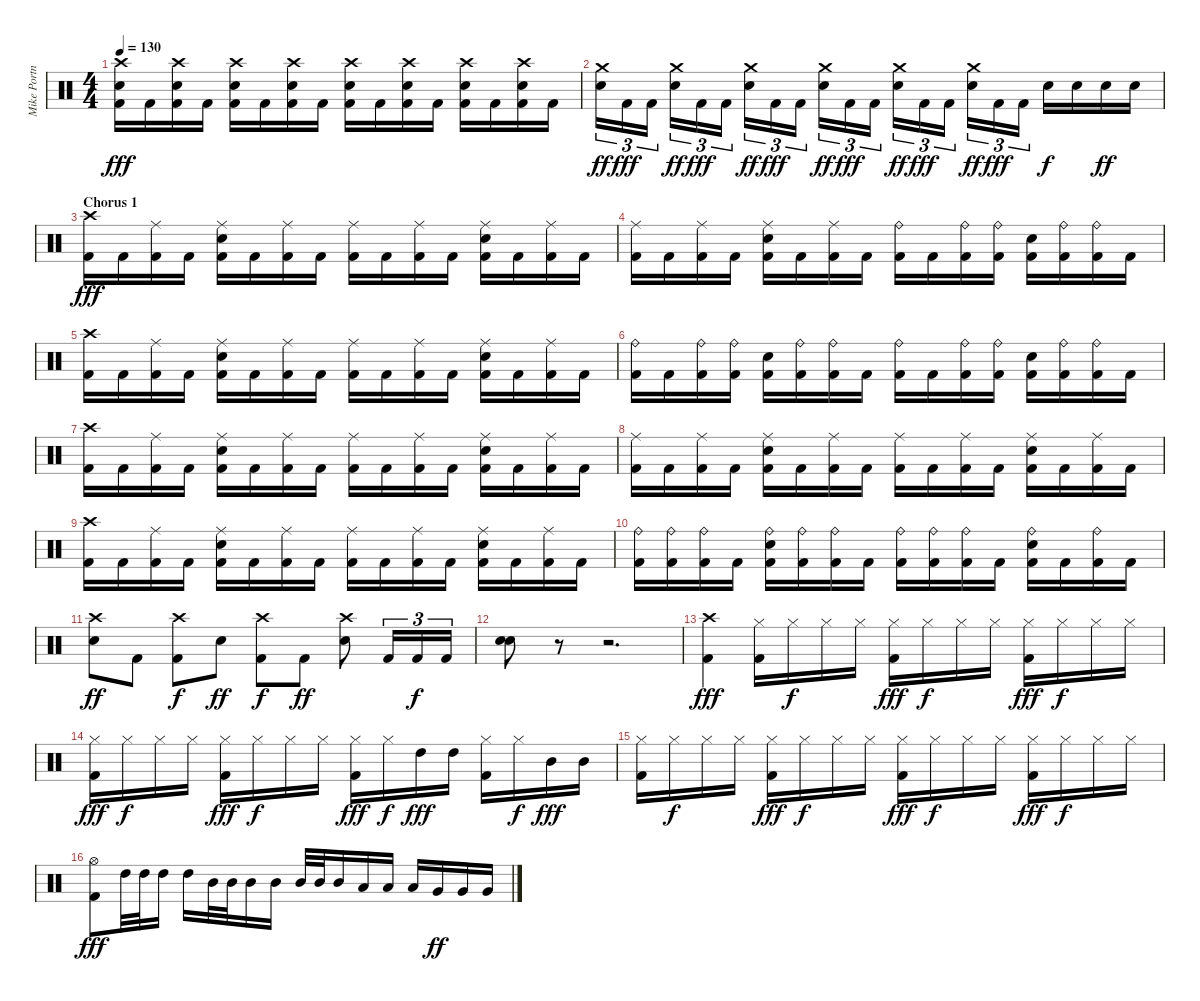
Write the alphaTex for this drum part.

\track ("Mike Portnoy" "Mike Portn") {instrument percussion}
\staff {score}
\articulation defaults
\ts (4 4)
\tempo 130
\clef neutral
\ks c
("Crash high (hit)" "Snare (hit) 2" "Kick (hit) 2").16{dy fff} "Kick (hit) 2".16 ("Crash high (hit)" "Snare (hit) 2" "Kick (hit) 2").16 "Kick (hit) 2".16 ("Crash high (hit)" "Snare (hit) 2" "Kick (hit) 2").16 "Kick (hit) 2".16 ("Crash high (hit)" "Snare (hit) 2" "Kick (hit) 2").16 "Kick (hit) 2".16 ("Crash high (hit)" "Snare (hit) 2" "Kick (hit) 2").16 "Kick (hit) 2".16 ("Crash high (hit)" "Snare (hit) 2" "Kick (hit) 2").16 "Kick (hit) 2".16 ("Crash high (hit)" "Snare (hit) 2" "Kick (hit) 2").16 "Kick (hit) 2".16 ("Crash high (hit)" "Snare (hit) 2" "Kick (hit) 2").16 "Kick (hit) 2".16 |
("Crash medium (hit)" "Snare (hit) 2").16{tu (3 2) dy ff} "Kick (hit) 2".16{tu (3 2) dy fff} "Kick (hit) 2".16{tu (3 2)} ("Crash medium (hit)" "Snare (hit) 2").16{tu (3 2) dy ff} "Kick (hit) 2".16{tu (3 2) dy fff} "Kick (hit) 2".16{tu (3 2)} ("Crash medium (hit)" "Snare (hit) 2").16{tu (3 2) dy ff} "Kick (hit) 2".16{tu (3 2) dy fff} "Kick (hit) 2".16{tu (3 2)} ("Crash medium (hit)" "Snare (hit) 2").16{tu (3 2) dy ff} "Kick (hit) 2".16{tu (3 2) dy fff} "Kick (hit) 2".16{tu (3 2)} ("Crash medium (hit)" "Snare (hit) 2").16{tu (3 2) dy ff} "Kick (hit) 2".16{tu (3 2) dy fff} "Kick (hit) 2".16{tu (3 2)} ("Crash medium (hit)" "Snare (hit) 2").16{tu (3 2) dy ff} "Kick (hit) 2".16{tu (3 2) dy fff} "Kick (hit) 2".16{tu (3 2)} "Snare (hit) 2".16{dy f} "Snare (hit) 2".16 "Snare (hit) 2".16{dy ff} "Snare (hit) 2".16 |
\section ("" "Chorus 1")
("Crash high (hit)" "Kick (hit) 2").16{dy fff} "Kick (hit) 2".16 ("Ride (middle)" "Kick (hit) 2").16 "Kick (hit) 2".16 ("Ride (middle)" "Snare (hit) 2" "Kick (hit) 2").16 "Kick (hit) 2".16 ("Ride (middle)" "Kick (hit) 2").16 "Kick (hit) 2".16 ("Ride (middle)" "Kick (hit) 2").16 "Kick (hit) 2".16 ("Ride (middle)" "Kick (hit) 2").16 "Kick (hit) 2".16 ("Ride (middle)" "Snare (hit) 2" "Kick (hit) 2").16 "Kick (hit) 2".16 ("Ride (middle)" "Kick (hit) 2").16 "Kick (hit) 2".16 |
("Ride (middle)" "Kick (hit) 2").16 "Kick (hit) 2".16 ("Ride (middle)" "Kick (hit) 2").16 "Kick (hit) 2".16 ("Ride (middle)" "Snare (hit) 2" "Kick (hit) 2").16 "Kick (hit) 2".16 ("Ride (middle)" "Kick (hit) 2").16 "Kick (hit) 2".16 ("Ride (bell)" "Kick (hit) 2").16 "Kick (hit) 2".16 ("Ride (bell)" "Kick (hit) 2").16 ("Ride (bell)" "Kick (hit) 2").16 ("Snare (hit) 2" "Kick (hit) 2").16 ("Ride (bell)" "Kick (hit) 2").16 ("Ride (bell)" "Kick (hit) 2").16 "Kick (hit) 2".16 |
("Crash high (hit)" "Kick (hit) 2").16 "Kick (hit) 2".16 ("Ride (middle)" "Kick (hit) 2").16 "Kick (hit) 2".16 ("Ride (middle)" "Snare (hit) 2" "Kick (hit) 2").16 "Kick (hit) 2".16 ("Ride (middle)" "Kick (hit) 2").16 "Kick (hit) 2".16 ("Ride (middle)" "Kick (hit) 2").16 "Kick (hit) 2".16 ("Ride (middle)" "Kick (hit) 2").16 "Kick (hit) 2".16 ("Ride (middle)" "Snare (hit) 2" "Kick (hit) 2").16 "Kick (hit) 2".16 ("Ride (middle)" "Kick (hit) 2").16 "Kick (hit) 2".16 |
("Ride (bell)" "Kick (hit) 2").16 "Kick (hit) 2".16 ("Ride (bell)" "Kick (hit) 2").16 ("Ride (bell)" "Kick (hit) 2").16 ("Snare (hit) 2" "Kick (hit) 2").16 ("Ride (bell)" "Kick (hit) 2").16 ("Ride (bell)" "Kick (hit) 2").16 "Kick (hit) 2".16 ("Ride (bell)" "Kick (hit) 2").16 "Kick (hit) 2".16 ("Ride (bell)" "Kick (hit) 2").16 ("Ride (bell)" "Kick (hit) 2").16 ("Snare (hit) 2" "Kick (hit) 2").16 ("Ride (bell)" "Kick (hit) 2").16 ("Ride (bell)" "Kick (hit) 2").16 "Kick (hit) 2".16 |
("Crash high (hit)" "Kick (hit) 2").16 "Kick (hit) 2".16 ("Ride (middle)" "Kick (hit) 2").16 "Kick (hit) 2".16 ("Ride (middle)" "Snare (hit) 2" "Kick (hit) 2").16 "Kick (hit) 2".16 ("Ride (middle)" "Kick (hit) 2").16 "Kick (hit) 2".16 ("Ride (middle)" "Kick (hit) 2").16 "Kick (hit) 2".16 ("Ride (middle)" "Kick (hit) 2").16 "Kick (hit) 2".16 ("Ride (middle)" "Snare (hit) 2" "Kick (hit) 2").16 "Kick (hit) 2".16 ("Ride (middle)" "Kick (hit) 2").16 "Kick (hit) 2".16 |
("Ride (middle)" "Kick (hit) 2").16 "Kick (hit) 2".16 ("Ride (middle)" "Kick (hit) 2").16 "Kick (hit) 2".16 ("Ride (middle)" "Snare (hit) 2" "Kick (hit) 2").16 "Kick (hit) 2".16 ("Ride (middle)" "Kick (hit) 2").16 "Kick (hit) 2".16 ("Ride (middle)" "Kick (hit) 2").16 "Kick (hit) 2".16 ("Ride (middle)" "Kick (hit) 2").16 "Kick (hit) 2".16 ("Ride (middle)" "Snare (hit) 2" "Kick (hit) 2").16 "Kick (hit) 2".16 ("Ride (middle)" "Kick (hit) 2").16 "Kick (hit) 2".16 |
("Crash high (hit)" "Kick (hit) 2").16 "Kick (hit) 2".16 ("Ride (middle)" "Kick (hit) 2").16 "Kick (hit) 2".16 ("Ride (middle)" "Snare (hit) 2" "Kick (hit) 2").16 "Kick (hit) 2".16 ("Ride (middle)" "Kick (hit) 2").16 "Kick (hit) 2".16 ("Ride (middle)" "Kick (hit) 2").16 "Kick (hit) 2".16 ("Ride (middle)" "Kick (hit) 2").16 "Kick (hit) 2".16 ("Ride (middle)" "Snare (hit) 2" "Kick (hit) 2").16 "Kick (hit) 2".16 ("Ride (middle)" "Kick (hit) 2").16 "Kick (hit) 2".16 |
("Ride (bell)" "Kick (hit) 2").16 ("Ride (bell)" "Kick (hit) 2").16 ("Ride (bell)" "Kick (hit) 2").16 "Kick (hit) 2".16 ("Ride (bell)" "Snare (hit) 2" "Kick (hit) 2").16 ("Ride (bell)" "Kick (hit) 2").16 ("Ride (bell)" "Kick (hit) 2").16 "Kick (hit) 2".16 ("Ride (bell)" "Kick (hit) 2").16 ("Ride (bell)" "Kick (hit) 2").16 ("Ride (bell)" "Kick (hit) 2").16 "Kick (hit) 2".16 ("Ride (bell)" "Snare (hit) 2" "Kick (hit) 2").16 "Kick (hit) 2".16 ("Ride (bell)" "Kick (hit) 2").16 "Kick (hit) 2".16 |
("Crash high (hit)" "Snare (hit) 2").8{dy ff} "Kick (hit) 2".8 ("Crash high (hit)" "Kick (hit) 2").8{dy f} "Snare (hit) 2".8{dy ff} ("Crash high (hit)" "Kick (hit) 2").8{dy f} "Kick (hit) 2".8{dy ff} ("Crash high (hit)" "Snare (hit) 2").8 "Kick (hit) 2".16{tu (3 2)} "Kick (hit) 2".16{tu (3 2) dy f} "Kick (hit) 2".16{tu (3 2)} |
("Snare (hit) 2" "Snare (hit) 2").8 r.8 r.2{d} |
("Crash high (hit)" "Kick (hit) 2").4{dy fff} ("Hi-Hat (closed)" "Kick (hit) 2").16 "Hi-Hat (closed)".16{dy f} "Hi-Hat (closed)".16 "Hi-Hat (closed)".16 ("Hi-Hat (closed)" "Kick (hit) 2").16{dy fff} "Hi-Hat (closed)".16{dy f} "Hi-Hat (closed)".16 "Hi-Hat (closed)".16 ("Hi-Hat (closed)" "Kick (hit) 2").16{dy fff} "Hi-Hat (closed)".16{dy f} "Hi-Hat (closed)".16 "Hi-Hat (closed)".16 |
("Hi-Hat (closed)" "Kick (hit) 2").16{dy fff} "Hi-Hat (closed)".16{dy f} "Hi-Hat (closed)".16 "Hi-Hat (closed)".16 ("Hi-Hat (closed)" "Kick (hit) 2").16{dy fff} "Hi-Hat (closed)".16{dy f} "Hi-Hat (closed)".16 "Hi-Hat (closed)".16 ("Hi-Hat (closed)" "Kick (hit) 2").16{dy fff} "Hi-Hat (closed)".16{dy f} "High Tom (hit)".16{dy fff} "High Tom (hit)".16 ("Hi-Hat (closed)" "Kick (hit) 2").16 "Hi-Hat (closed)".16{dy f} "Mid Tom (hit)".16{dy fff} "Mid Tom (hit)".16 |
("Hi-Hat (closed)" "Kick (hit) 2").16 "Hi-Hat (closed)".16{dy f} "Hi-Hat (closed)".16 "Hi-Hat (closed)".16 ("Hi-Hat (closed)" "Kick (hit) 2").16{dy fff} "Hi-Hat (closed)".16{dy f} "Hi-Hat (closed)".16 "Hi-Hat (closed)".16 ("Hi-Hat (closed)" "Kick (hit) 2").16{dy fff} "Hi-Hat (closed)".16{dy f} "Hi-Hat (closed)".16 "Hi-Hat (closed)".16 ("Hi-Hat (closed)" "Kick (hit) 2").16{dy fff} "Hi-Hat (closed)".16{dy f} "Hi-Hat (closed)".16 "Hi-Hat (closed)".16 |
("Hi-Hat (open)" "Kick (hit) 2").8{dy fff} "High Tom (hit)".32 "High Tom (hit)".32 "High Tom (hit)".16 "High Tom (hit)".16 "Mid Tom (hit)".32 "Mid Tom (hit)".32 "Mid Tom (hit)".16 "Mid Tom (hit)".16 "Mid Tom (hit)".32 "Mid Tom (hit)".32 "Mid Tom (hit)".16 "Low Tom (hit)".16 "Low Tom (hit)".16 "Low Tom (hit)".16 "Very Low Tom (hit)".16{dy ff} "Very Low Tom (hit)".16 "Very Low Tom (hit)".16
